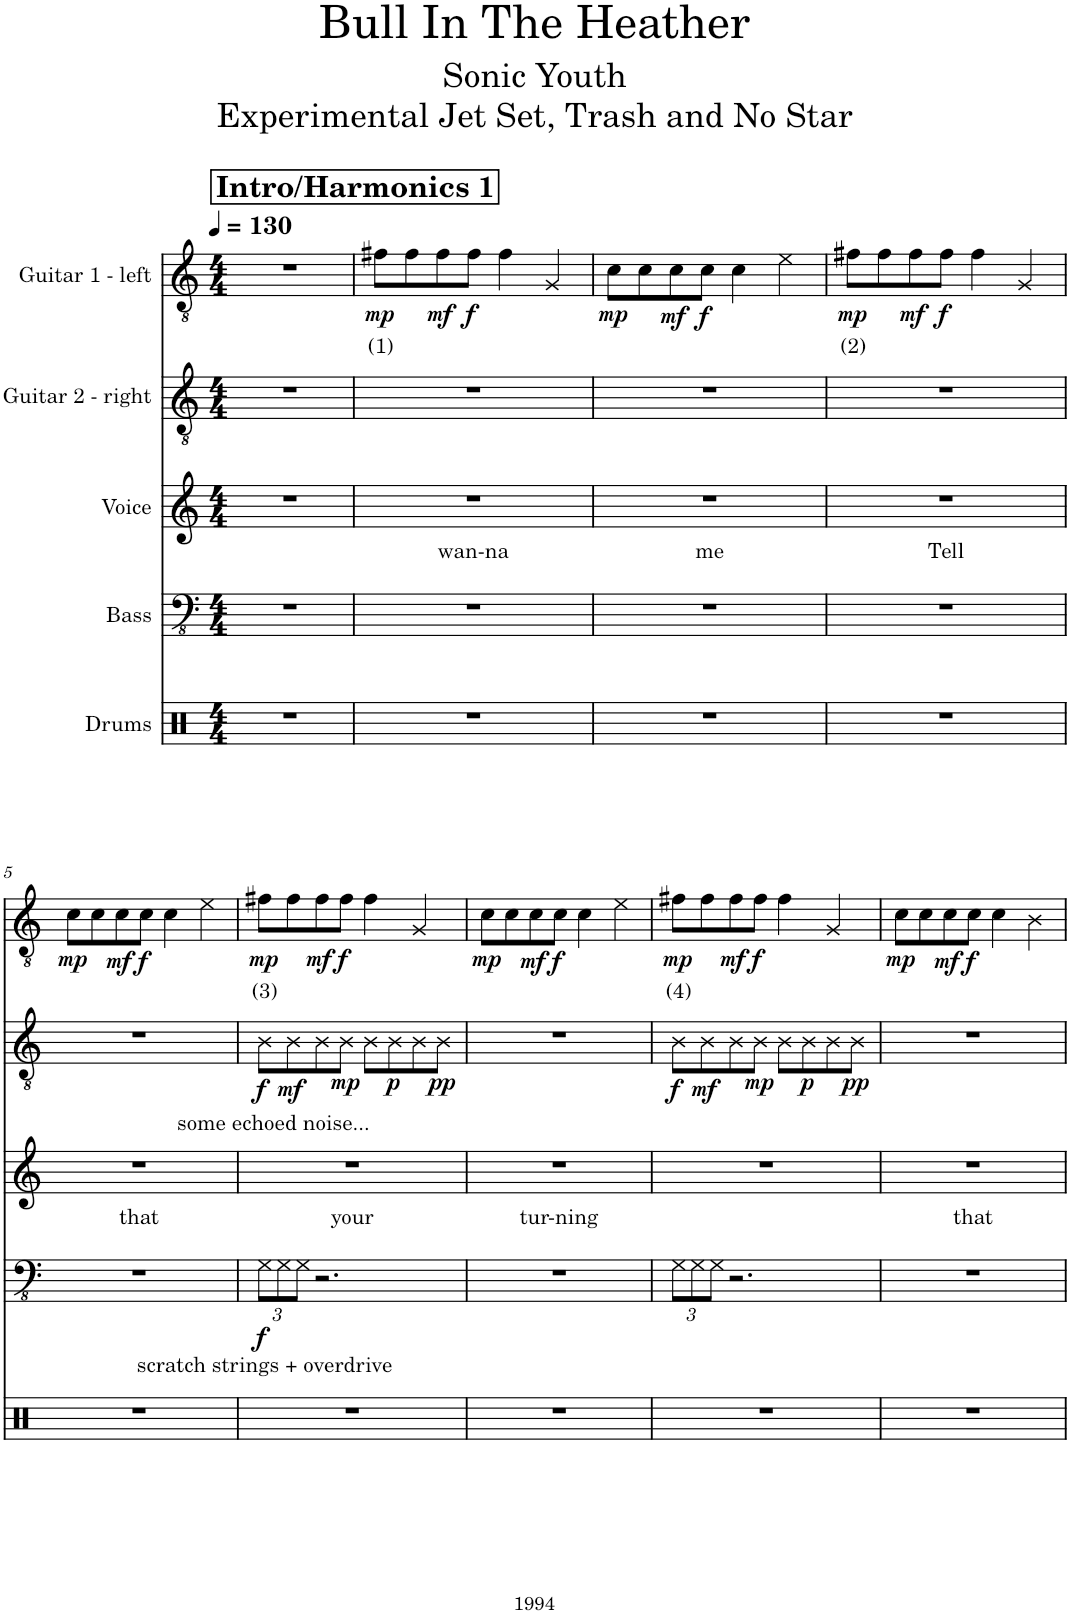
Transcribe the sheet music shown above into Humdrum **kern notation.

**kern	**kern	**text	**dynam	**kern	**text	**kern	**text	**dynam	**kern	**text	**dynam
*part5	*part4	*part4	*part4	*part3	*part3	*part2	*part2	*part2	*part1	*part1	*part1
*staff5	*staff4	*staff4	*staff4	*staff3	*staff3	*staff2	*staff2	*staff2	*staff1	*staff1	*staff1
*I"Drums	*I"Bass	*	*	*I"Voice	*	*I"Guitar 2 - right	*	*	*I"Guitar 1 - left	*	*
*clefX	*clefFv4	*	*	*clefG2	*	*clefGv2	*	*	*clefGv2	*	*
*	*	*	*	*Trd1c2	*	*	*	*	*	*	*
*k[]	*k[]	*	*	*k[]	*	*k[]	*	*	*k[]	*	*
*M4/4	*M4/4	*	*	*M4/4	*	*M4/4	*	*	*M4/4	*	*
*MM130	*MM130	*	*	*MM130	*	*MM130	*	*	*MM130	*	*
=1	=1	=1	=1	=1	=1	=1	=1	=1	=1	=1	=1
1r	1r	.	.	1r	.	1r	.	.	1r	.	.
!!LO:REH:place=s1:a:B:cj:fs=14:t=Intro/Harmonics 1
=2	=2	=2	=2	=2	=2	=2	=2	=2	=2	=2	=2
!	!	!	!	!	!LO:LY:b	!	!	!	!	!LO:LY:b	!LO:DY:b
1r	1r	.	.	1r	wan-na	1r	.	.	8f#X\L	(1)	mp
.	.	.	.	.	.	.	.	.	8f#\	.	.
!	!	!	!	!	!	!	!	!	!	!	!LO:DY:b
.	.	.	.	.	.	.	.	.	8f#\	.	mf
!	!	!	!	!	!	!	!	!	!	!	!LO:DY:b
.	.	.	.	.	.	.	.	.	8f#\J	.	f
.	.	.	.	.	.	.	.	.	4f#\	.	.
.	.	.	.	.	.	.	.	.	4G/	.	.
=3	=3	=3	=3	=3	=3	=3	=3	=3	=3	=3	=3
!	!	!	!	!	!LO:LY:b	!	!	!	!	!	!LO:DY:b
1r	1r	.	.	1r	me	1r	.	.	8c\L	.	mp
.	.	.	.	.	.	.	.	.	8c\	.	.
!	!	!	!	!	!	!	!	!	!	!	!LO:DY:b
.	.	.	.	.	.	.	.	.	8c\	.	mf
!	!	!	!	!	!	!	!	!	!	!	!LO:DY:b
.	.	.	.	.	.	.	.	.	8c\J	.	f
.	.	.	.	.	.	.	.	.	4c\	.	.
.	.	.	.	.	.	.	.	.	4e\	.	.
=4	=4	=4	=4	=4	=4	=4	=4	=4	=4	=4	=4
!	!	!	!	!	!LO:LY:b	!	!	!	!	!LO:LY:b	!LO:DY:b
1r	1r	.	.	1r	Tell	1r	.	.	8f#X\L	(2)	mp
.	.	.	.	.	.	.	.	.	8f#\	.	.
!	!	!	!	!	!	!	!	!	!	!	!LO:DY:b
.	.	.	.	.	.	.	.	.	8f#\	.	mf
!	!	!	!	!	!	!	!	!	!	!	!LO:DY:b
.	.	.	.	.	.	.	.	.	8f#\J	.	f
.	.	.	.	.	.	.	.	.	4f#\	.	.
.	.	.	.	.	.	.	.	.	4G/	.	.
!!LO:LB:g=z
=5	=5	=5	=5	=5	=5	=5	=5	=5	=5	=5	=5
!	!	!	!	!	!LO:LY:b	!	!	!	!	!	!LO:DY:b
1r	1r	.	.	1r	that	1r	.	.	8c\L	.	mp
.	.	.	.	.	.	.	.	.	8c\	.	.
!	!	!	!	!	!	!	!	!	!	!	!LO:DY:b
.	.	.	.	.	.	.	.	.	8c\	.	mf
!	!	!	!	!	!	!	!	!	!	!	!LO:DY:b
.	.	.	.	.	.	.	.	.	8c\J	.	f
.	.	.	.	.	.	.	.	.	4c\	.	.
.	.	.	.	.	.	.	.	.	4e\	.	.
=6	=6	=6	=6	=6	=6	=6	=6	=6	=6	=6	=6
*	*Xbrackettup	*	*	*	*	*	*	*	*	*	*
!	!	!LO:LY:b	!LO:DY:b	!	!LO:LY:b	!	!LO:LY:b	!LO:DY:b	!	!LO:LY:b	!LO:DY:b
1r	12GG\L	scratch strings + overdrive	f	1r	your	8B\L	some echoed noise...	f	8f#X\L	(3)	mp
.	12GG\	.	.	.	.	.	.	.	.	.	.
!	!	!	!	!	!	!	!	!LO:DY:b	!	!	!
.	.	.	.	.	.	8B\	.	mf	8f#\	.	.
.	12GG\J	.	.	.	.	.	.	.	.	.	.
!	!	!	!	!	!	!	!	!	!	!	!LO:DY:b
.	2.r	.	.	.	.	8B\	.	.	8f#\	.	mf
!	!	!	!	!	!	!	!	!LO:DY:b	!	!	!LO:DY:b
.	.	.	.	.	.	8B\J	.	mp	8f#\J	.	f
.	.	.	.	.	.	8B\L	.	.	4f#\	.	.
!	!	!	!	!	!	!	!	!LO:DY:b	!	!	!
.	.	.	.	.	.	8B\	.	p	.	.	.
.	.	.	.	.	.	8B\	.	.	4G/	.	.
!	!	!	!	!	!	!	!	!LO:DY:b	!	!	!
.	.	.	.	.	.	8B\J	.	pp	.	.	.
=7	=7	=7	=7	=7	=7	=7	=7	=7	=7	=7	=7
!	!	!	!	!	!LO:LY:b	!	!	!	!	!	!LO:DY:b
1r	1r	.	.	1r	tur-ning	1r	.	.	8c\L	.	mp
.	.	.	.	.	.	.	.	.	8c\	.	.
!	!	!	!	!	!	!	!	!	!	!	!LO:DY:b
.	.	.	.	.	.	.	.	.	8c\	.	mf
!	!	!	!	!	!	!	!	!	!	!	!LO:DY:b
.	.	.	.	.	.	.	.	.	8c\J	.	f
.	.	.	.	.	.	.	.	.	4c\	.	.
.	.	.	.	.	.	.	.	.	4e\	.	.
=8	=8	=8	=8	=8	=8	=8	=8	=8	=8	=8	=8
!	!	!	!	!	!	!	!	!LO:DY:b	!	!LO:LY:b	!LO:DY:b
1r	12GG\L	.	.	1r	.	8B\L	.	f	8f#X\L	(4)	mp
.	12GG\	.	.	.	.	.	.	.	.	.	.
!	!	!	!	!	!	!	!	!LO:DY:b	!	!	!
.	.	.	.	.	.	8B\	.	mf	8f#\	.	.
.	12GG\J	.	.	.	.	.	.	.	.	.	.
!	!	!	!	!	!	!	!	!	!	!	!LO:DY:b
.	2.r	.	.	.	.	8B\	.	.	8f#\	.	mf
!	!	!	!	!	!	!	!	!LO:DY:b	!	!	!LO:DY:b
.	.	.	.	.	.	8B\J	.	mp	8f#\J	.	f
.	.	.	.	.	.	8B\L	.	.	4f#\	.	.
!	!	!	!	!	!	!	!	!LO:DY:b	!	!	!
.	.	.	.	.	.	8B\	.	p	.	.	.
.	.	.	.	.	.	8B\	.	.	4G/	.	.
!	!	!	!	!	!	!	!	!LO:DY:b	!	!	!
.	.	.	.	.	.	8B\J	.	pp	.	.	.
=9	=9	=9	=9	=9	=9	=9	=9	=9	=9	=9	=9
!	!	!	!	!	!LO:LY:b	!	!	!	!	!	!LO:DY:b
1r	1r	.	.	1r	that	1r	.	.	8c\L	.	mp
.	.	.	.	.	.	.	.	.	8c\	.	.
!	!	!	!	!	!	!	!	!	!	!	!LO:DY:b
.	.	.	.	.	.	.	.	.	8c\	.	mf
!	!	!	!	!	!	!	!	!	!	!	!LO:DY:b
.	.	.	.	.	.	.	.	.	8c\J	.	f
.	.	.	.	.	.	.	.	.	4c\	.	.
.	.	.	.	.	.	.	.	.	4B\	.	.
=	=	=	=	=	=	=	=	=	=	=	=
*-	*-	*-	*-	*-	*-	*-	*-	*-	*-	*-	*-
